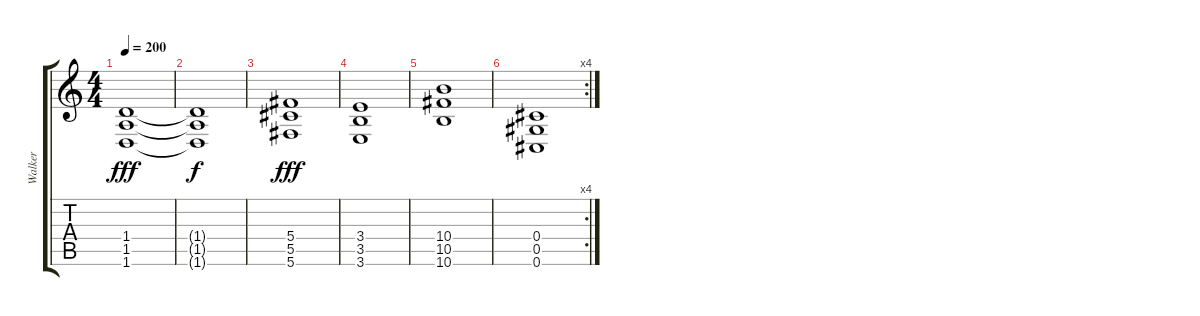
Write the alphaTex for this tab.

\track ("Walker" "Walker") {instrument distortionguitar}
\staff {score tabs}
\tuning (Eb4 Bb3 Gb3 Db3 Ab2 Db2) {hide}
\ts (4 4)
\tempo 200
\clef g2
\ks c
(1.4 1.5 1.6).1{dy fff} |
(1.4{t} 1.5{t} 1.6{t}).1{dy f} |
(5.4 5.5 5.6).1{dy fff} |
(3.4 3.5 3.6).1 |
(10.4 10.5 10.6).1 |
\rc 4
(0.4 0.5 0.6).1
